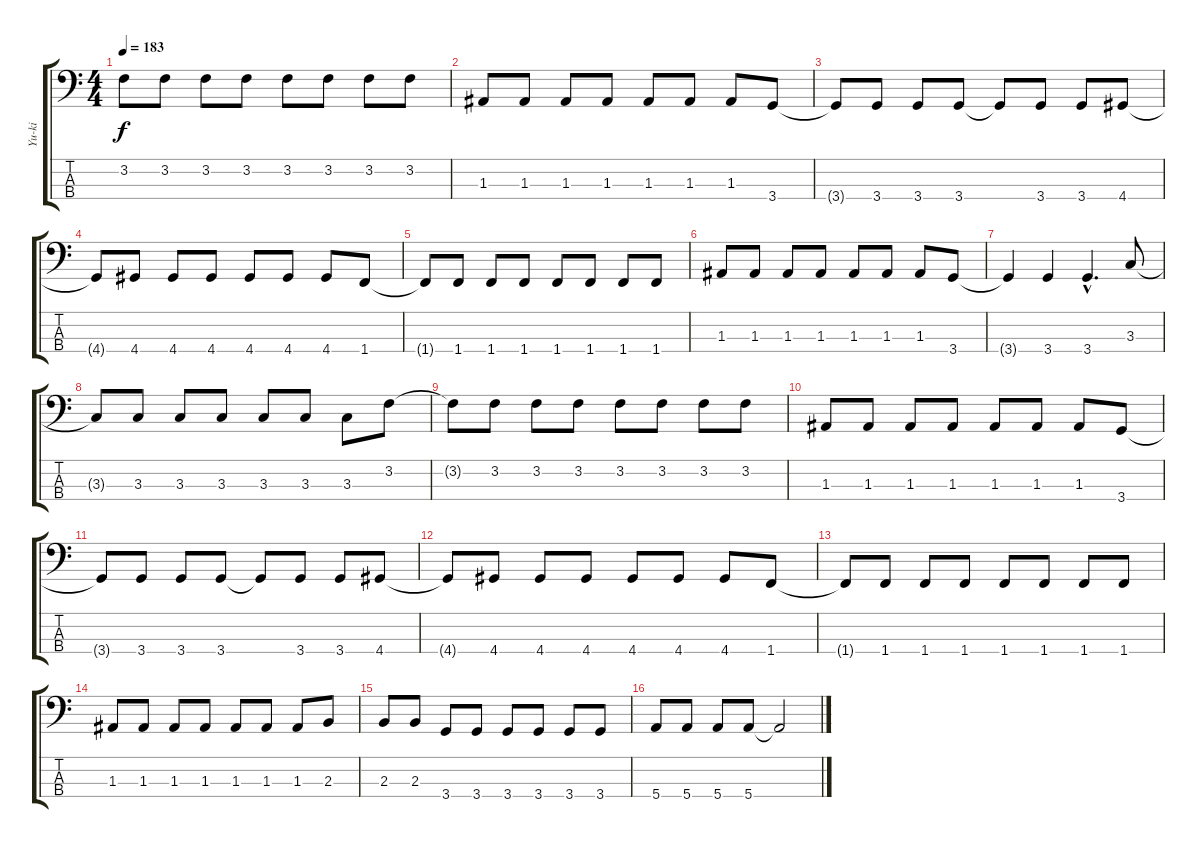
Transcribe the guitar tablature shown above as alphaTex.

\track ("Yu-ki" "Yu-ki") {instrument electricbasspick}
\staff {score tabs}
\tuning (G2 D2 A1 E1) {hide}
\ts (4 4)
\tempo 183
\clef f4
\ks c
3.2{t}.8{dy f} 3.2.8 3.2.8 3.2.8 3.2.8 3.2.8 3.2.8 3.2.8 |
1.3.8 1.3.8 1.3.8 1.3.8 1.3.8 1.3.8 1.3.8 3.4.8 |
3.4{t}.8 3.4.8 3.4.8 3.4.8 3.4{t}.8 3.4.8 3.4.8 4.4.8 |
4.4{t}.8 4.4.8 4.4.8 4.4.8 4.4.8 4.4.8 4.4.8 1.4.8 |
1.4{t}.8 1.4.8 1.4.8 1.4.8 1.4.8 1.4.8 1.4.8 1.4.8 |
1.3.8 1.3.8 1.3.8 1.3.8 1.3.8 1.3.8 1.3.8 3.4.8 |
3.4{t}.4 3.4.4 3.4{hac}.4{d} 3.3.8 |
3.3{t}.8 3.3.8 3.3.8 3.3.8 3.3.8 3.3.8 3.3.8 3.2.8 |
3.2{t}.8 3.2.8 3.2.8 3.2.8 3.2.8 3.2.8 3.2.8 3.2.8 |
1.3.8 1.3.8 1.3.8 1.3.8 1.3.8 1.3.8 1.3.8 3.4.8 |
3.4{t}.8 3.4.8 3.4.8 3.4.8 3.4{t}.8 3.4.8 3.4.8 4.4.8 |
4.4{t}.8 4.4.8 4.4.8 4.4.8 4.4.8 4.4.8 4.4.8 1.4.8 |
1.4{t}.8 1.4.8 1.4.8 1.4.8 1.4.8 1.4.8 1.4.8 1.4.8 |
1.3.8 1.3.8 1.3.8 1.3.8 1.3.8 1.3.8 1.3.8 2.3.8 |
2.3.8 2.3.8 3.4.8 3.4.8 3.4.8 3.4.8 3.4.8 3.4.8 |
5.4.8 5.4.8 5.4.8 5.4.8 5.4{t}.2
